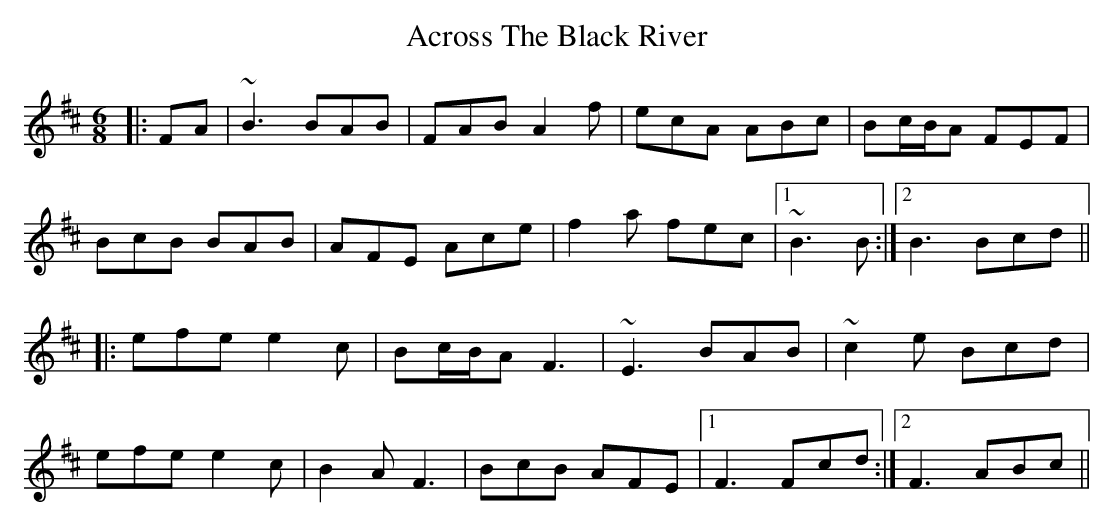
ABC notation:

X:1
T: Across The Black River
M: 6/8
L: 1/8
K: Bmin
|:FA|~B3 BAB|FAB A2f|ecA ABc|Bc/B/A FEF|
BcB BAB|AFE Ace|f2 a fec|1 ~B3 B:|2 B3 Bcd||
|:efe e2c|Bc/B/A F3|~E3 BAB|~c2e Bcd|
efe e2c|B2A F3|BcB AFE|1 F3 Fcd:|2 F3 ABc||
